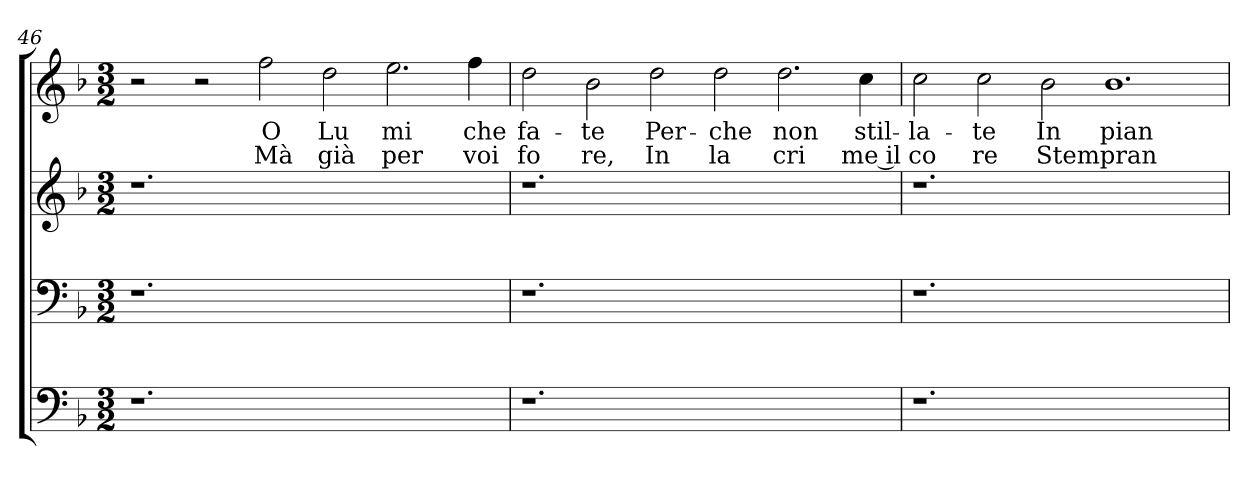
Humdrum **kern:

**kern	**kern	**kern	**kern	**text	**text
*part4	*part3	*part2	*part1	*part1	*part1
*staff4	*staff3	*staff2	*staff1	*staff1	*staff1
*clefF4	*clefF4	*clefG2	*clefG2	*	*
*k[b-]	*k[b-]	*k[b-]	*k[b-]	*	*
*F:	*F:	*F:	*F:	*	*
*M3/2	*M3/2	*M3/2	*M3/2	*	*
=46	=46	=46	=46	=46	=46
1.r	1.r	1.r	2r	.	.
.	.	.	2r	.	.
!	!	!	!	!LO:LY:b	!LO:LY:b
.	.	.	2ff\	O	Mà
!	!	!	!	!LO:LY:b	!LO:LY:b
1.ryy	1.ryy	1.ryy	2dd\	Lu	già
!	!	!	!	!LO:LY:b	!LO:LY:b
.	.	.	2.ee\	mi	per
!	!	!	!	!LO:LY:b	!LO:LY:b
.	.	.	4ff\	che	voi
!!LO:LB:g=z
=47	=47	=47	=47	=47	=47
!	!	!	!	!LO:LY:b	!LO:LY:b
1.r	1.r	1.r	2dd\	fa-	fo
!	!	!	!	!LO:LY:b	!LO:LY:b
.	.	.	2b-\	-te	re,
!	!	!	!	!LO:LY:b	!LO:LY:b
.	.	.	2dd\	Per-	In
!	!	!	!	!LO:LY:b	!LO:LY:b
1.ryy	1.ryy	1.ryy	2dd\	-che	la
!	!	!	!	!LO:LY:b	!LO:LY:b
.	.	.	2.dd\	non	cri
!	!	!	!	!LO:LY:b	!LO:LY:b
.	.	.	4cc\	stil-	me il
=48	=48	=48	=48	=48	=48
!	!	!	!	!LO:LY:b	!LO:LY:b
1.r	1.r	1.r	2cc\	-la-	co
!	!	!	!	!LO:LY:b	!LO:LY:b
.	.	.	2cc\	-te	re
!	!	!	!	!LO:LY:b	!LO:LY:b
.	.	.	2b-\	In	Stem
!	!	!	!	!LO:LY:b	!LO:LY:b
1.ryy	1.ryy	1.ryy	1.b-	pian-	pran
=	=	=	=	=	=
*-	*-	*-	*-	*-	*-
